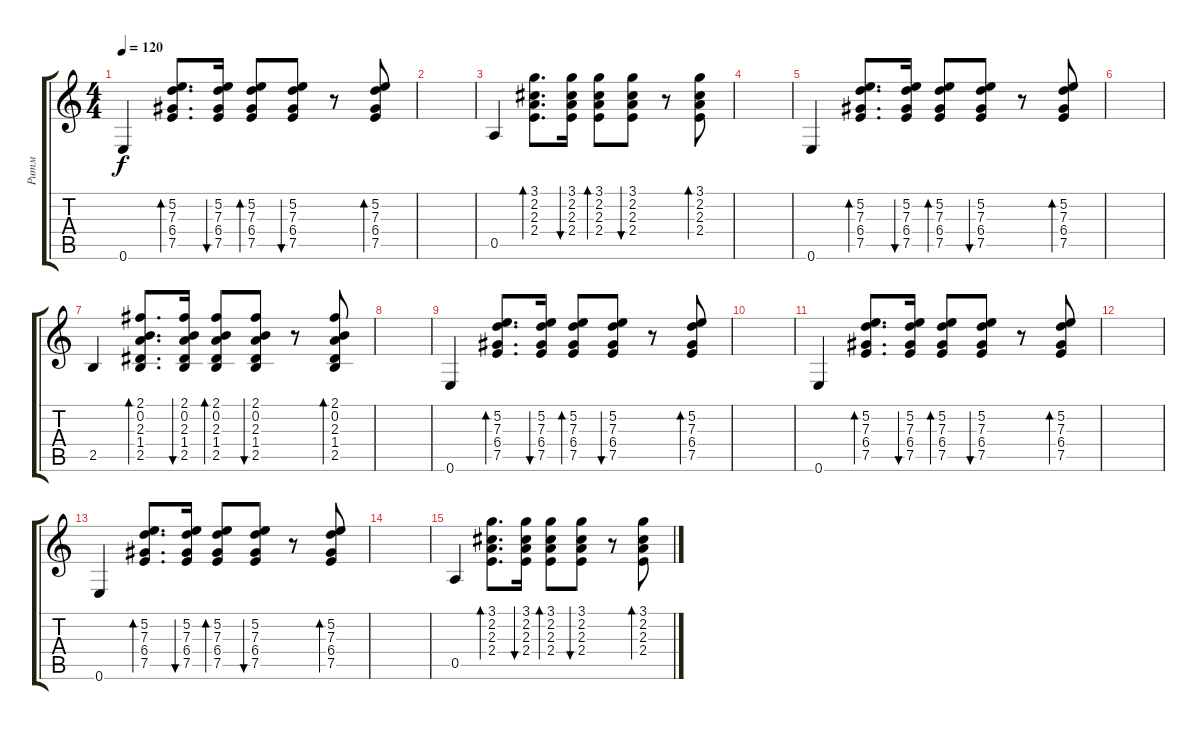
\track ("Ритм" "Ритм") {instrument electricguitarclean}
\staff {score tabs}
\tuning (E4 B3 G3 D3 A2 E2) {hide}
\ts (4 4)
\tempo 120
\clef g2
\ks c
0.6.4{dy f} (5.2 7.3 6.4 7.5).8{d bd 60} (5.2 7.3 6.4 7.5).16{bu 60} (5.2 7.3 6.4 7.5).8{bd 60} (5.2 7.3 6.4 7.5).8{bu 60} r.8 (5.2 7.3 6.4 7.5).8{bd 60} |
|
0.5.4 (3.1 2.2 2.3 2.4).8{d bd 60} (3.1 2.2 2.3 2.4).16{bu 60} (3.1 2.2 2.3 2.4).8{bd 60} (3.1 2.2 2.3 2.4).8{bu 60} r.8 (3.1 2.2 2.3 2.4).8{bd 60} |
|
0.6.4 (5.2 7.3 6.4 7.5).8{d bd 60} (5.2 7.3 6.4 7.5).16{bu 60} (5.2 7.3 6.4 7.5).8{bd 60} (5.2 7.3 6.4 7.5).8{bu 60} r.8 (5.2 7.3 6.4 7.5).8{bd 60} |
|
2.5.4 (2.1 0.2 2.3 1.4 2.5).8{d bd 60} (2.1 0.2 2.3 1.4 2.5).16{bu 60} (2.1 0.2 2.3 1.4 2.5).8{bd 60} (2.1 0.2 2.3 1.4 2.5).8{bu 60} r.8 (2.1 0.2 2.3 1.4 2.5).8{bd 60} |
|
0.6.4 (5.2 7.3 6.4 7.5).8{d bd 60} (5.2 7.3 6.4 7.5).16{bu 60} (5.2 7.3 6.4 7.5).8{bd 60} (5.2 7.3 6.4 7.5).8{bu 60} r.8 (5.2 7.3 6.4 7.5).8{bd 60} |
|
0.6.4 (5.2 7.3 6.4 7.5).8{d bd 60} (5.2 7.3 6.4 7.5).16{bu 60} (5.2 7.3 6.4 7.5).8{bd 60} (5.2 7.3 6.4 7.5).8{bu 60} r.8 (5.2 7.3 6.4 7.5).8{bd 60} |
|
0.6.4 (5.2 7.3 6.4 7.5).8{d bd 60} (5.2 7.3 6.4 7.5).16{bu 60} (5.2 7.3 6.4 7.5).8{bd 60} (5.2 7.3 6.4 7.5).8{bu 60} r.8 (5.2 7.3 6.4 7.5).8{bd 60} |
|
0.5.4 (3.1 2.2 2.3 2.4).8{d bd 60} (3.1 2.2 2.3 2.4).16{bu 60} (3.1 2.2 2.3 2.4).8{bd 60} (3.1 2.2 2.3 2.4).8{bu 60} r.8 (3.1 2.2 2.3 2.4).8{bd 60}
